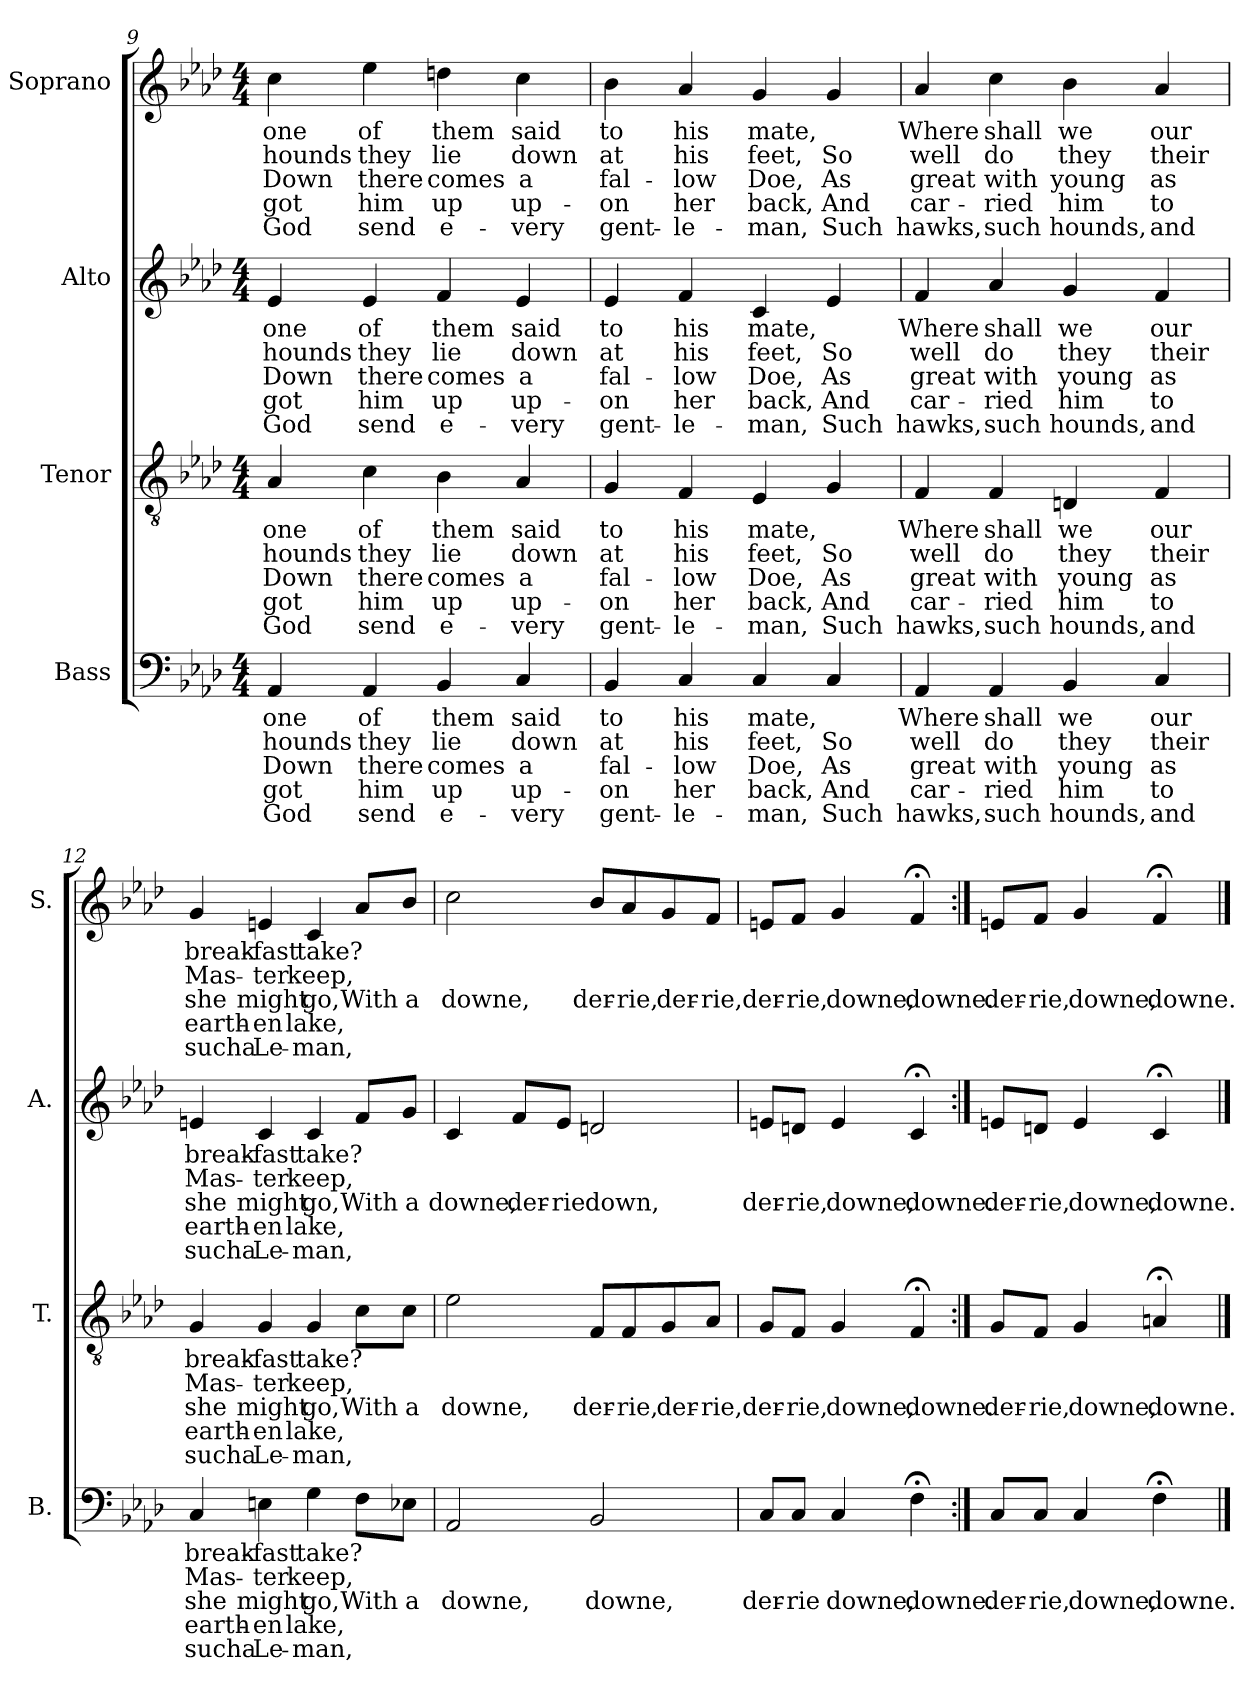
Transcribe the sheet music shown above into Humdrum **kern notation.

**kern	**text	**text	**text	**text	**text	**kern	**text	**text	**text	**text	**text	**kern	**text	**text	**text	**text	**text	**kern	**text	**text	**text	**text	**text
*part4	*part4	*part4	*part4	*part4	*part4	*part3	*part3	*part3	*part3	*part3	*part3	*part2	*part2	*part2	*part2	*part2	*part2	*part1	*part1	*part1	*part1	*part1	*part1
*staff4	*staff4	*staff4	*staff4	*staff4	*staff4	*staff3	*staff3	*staff3	*staff3	*staff3	*staff3	*staff2	*staff2	*staff2	*staff2	*staff2	*staff2	*staff1	*staff1	*staff1	*staff1	*staff1	*staff1
*I"Bass	*	*	*	*	*	*I"Tenor	*	*	*	*	*	*I"Alto	*	*	*	*	*	*I"Soprano	*	*	*	*	*
*I'B.	*	*	*	*	*	*I'T.	*	*	*	*	*	*I'A.	*	*	*	*	*	*I'S.	*	*	*	*	*
!!LO:PB:g=z
*clefF4	*	*	*	*	*	*clefGv2	*	*	*	*	*	*clefG2	*	*	*	*	*	*clefG2	*	*	*	*	*
*k[b-e-a-d-]	*	*	*	*	*	*k[b-e-a-d-]	*	*	*	*	*	*k[b-e-a-d-]	*	*	*	*	*	*k[b-e-a-d-]	*	*	*	*	*
*A-:	*	*	*	*	*	*A-:	*	*	*	*	*	*A-:	*	*	*	*	*	*A-:	*	*	*	*	*
*M4/4	*	*	*	*	*	*M4/4	*	*	*	*	*	*M4/4	*	*	*	*	*	*M4/4	*	*	*	*	*
=9	=9	=9	=9	=9	=9	=9	=9	=9	=9	=9	=9	=9	=9	=9	=9	=9	=9	=9	=9	=9	=9	=9	=9
!	!LO:LY:b	!LO:LY:b	!LO:LY:b	!LO:LY:b	!LO:LY:b	!	!LO:LY:b	!LO:LY:b	!LO:LY:b	!LO:LY:b	!LO:LY:b	!	!LO:LY:b	!LO:LY:b	!LO:LY:b	!LO:LY:b	!LO:LY:b	!	!LO:LY:b	!LO:LY:b	!LO:LY:b	!LO:LY:b	!LO:LY:b
4AA-/	one	hounds	Down	got	God	4A-/	one	hounds	Down	got	God	4e-/	one	hounds	Down	got	God	4cc\	one	hounds	Down	got	God
!	!LO:LY:b	!LO:LY:b	!LO:LY:b	!LO:LY:b	!LO:LY:b	!	!LO:LY:b	!LO:LY:b	!LO:LY:b	!LO:LY:b	!LO:LY:b	!	!LO:LY:b	!LO:LY:b	!LO:LY:b	!LO:LY:b	!LO:LY:b	!	!LO:LY:b	!LO:LY:b	!LO:LY:b	!LO:LY:b	!LO:LY:b
4AA-/	of	they	there	him	send	4c\	of	they	there	him	send	4e-/	of	they	there	him	send	4ee-\	of	they	there	him	send
!	!LO:LY:b	!LO:LY:b	!LO:LY:b	!LO:LY:b	!LO:LY:b	!	!LO:LY:b	!LO:LY:b	!LO:LY:b	!LO:LY:b	!LO:LY:b	!	!LO:LY:b	!LO:LY:b	!LO:LY:b	!LO:LY:b	!LO:LY:b	!	!LO:LY:b	!LO:LY:b	!LO:LY:b	!LO:LY:b	!LO:LY:b
4BB-/	them	lie	comes	up	e-	4B-\	them	lie	comes	up	e-	4f/	them	lie	comes	up	e-	4ddn\	them	lie	comes	up	e-
!	!LO:LY:b	!LO:LY:b	!LO:LY:b	!LO:LY:b	!LO:LY:b	!	!LO:LY:b	!LO:LY:b	!LO:LY:b	!LO:LY:b	!LO:LY:b	!	!LO:LY:b	!LO:LY:b	!LO:LY:b	!LO:LY:b	!LO:LY:b	!	!LO:LY:b	!LO:LY:b	!LO:LY:b	!LO:LY:b	!LO:LY:b
4C/	said	down	a	up-	-very	4A-/	said	down	a	up-	-very	4e-/	said	down	a	up-	-very	4cc\	said	down	a	up-	-very
=10	=10	=10	=10	=10	=10	=10	=10	=10	=10	=10	=10	=10	=10	=10	=10	=10	=10	=10	=10	=10	=10	=10	=10
!	!LO:LY:b	!LO:LY:b	!LO:LY:b	!LO:LY:b	!LO:LY:b	!	!LO:LY:b	!LO:LY:b	!LO:LY:b	!LO:LY:b	!LO:LY:b	!	!LO:LY:b	!LO:LY:b	!LO:LY:b	!LO:LY:b	!LO:LY:b	!	!LO:LY:b	!LO:LY:b	!LO:LY:b	!LO:LY:b	!LO:LY:b
4BB-/	to	at	fal-	-on	gent-	4G/	to	at	fal-	-on	gent-	4e-/	to	at	fal-	-on	gent-	4b-\	to	at	fal-	-on	gent-
!	!LO:LY:b	!LO:LY:b	!LO:LY:b	!LO:LY:b	!LO:LY:b	!	!LO:LY:b	!LO:LY:b	!LO:LY:b	!LO:LY:b	!LO:LY:b	!	!LO:LY:b	!LO:LY:b	!LO:LY:b	!LO:LY:b	!LO:LY:b	!	!LO:LY:b	!LO:LY:b	!LO:LY:b	!LO:LY:b	!LO:LY:b
4C/	his	his	-low	her	-le-	4F/	his	his	-low	her	-le-	4f/	his	his	-low	her	-le-	4a-/	his	his	-low	her	-le-
!	!LO:LY:b	!LO:LY:b	!LO:LY:b	!LO:LY:b	!LO:LY:b	!	!LO:LY:b	!LO:LY:b	!LO:LY:b	!LO:LY:b	!LO:LY:b	!	!LO:LY:b	!LO:LY:b	!LO:LY:b	!LO:LY:b	!LO:LY:b	!	!LO:LY:b	!LO:LY:b	!LO:LY:b	!LO:LY:b	!LO:LY:b
4C/	mate,	feet,	Doe,	back,	-man,	4E-/	mate,	feet,	Doe,	back,	-man,	4c/	mate,	feet,	Doe,	back,	-man,	4g/	mate,	feet,	Doe,	back,	-man,
!	!LO:LY:b	!LO:LY:b	!LO:LY:b	!LO:LY:b	!LO:LY:b	!	!LO:LY:b	!LO:LY:b	!LO:LY:b	!LO:LY:b	!LO:LY:b	!	!LO:LY:b	!LO:LY:b	!LO:LY:b	!LO:LY:b	!LO:LY:b	!	!LO:LY:b	!LO:LY:b	!LO:LY:b	!LO:LY:b	!LO:LY:b
4C/	.	So	As	And	Such	4G/	.	So	As	And	Such	4e-/	.	So	As	And	Such	4g/	.	So	As	And	Such
=11	=11	=11	=11	=11	=11	=11	=11	=11	=11	=11	=11	=11	=11	=11	=11	=11	=11	=11	=11	=11	=11	=11	=11
!	!LO:LY:b	!LO:LY:b	!LO:LY:b	!LO:LY:b	!LO:LY:b	!	!LO:LY:b	!LO:LY:b	!LO:LY:b	!LO:LY:b	!LO:LY:b	!	!LO:LY:b	!LO:LY:b	!LO:LY:b	!LO:LY:b	!LO:LY:b	!	!LO:LY:b	!LO:LY:b	!LO:LY:b	!LO:LY:b	!LO:LY:b
4AA-/	Where	well	great	car-	hawks,	4F/	Where	well	great	car-	hawks,	4f/	Where	well	great	car-	hawks,	4a-/	Where	well	great	car-	hawks,
!	!LO:LY:b	!LO:LY:b	!LO:LY:b	!LO:LY:b	!LO:LY:b	!	!LO:LY:b	!LO:LY:b	!LO:LY:b	!LO:LY:b	!LO:LY:b	!	!LO:LY:b	!LO:LY:b	!LO:LY:b	!LO:LY:b	!LO:LY:b	!	!LO:LY:b	!LO:LY:b	!LO:LY:b	!LO:LY:b	!LO:LY:b
4AA-/	shall	do	with	-ried	such	4F/	shall	do	with	-ried	such	4a-/	shall	do	with	-ried	such	4cc\	shall	do	with	-ried	such
!	!LO:LY:b	!LO:LY:b	!LO:LY:b	!LO:LY:b	!LO:LY:b	!	!LO:LY:b	!LO:LY:b	!LO:LY:b	!LO:LY:b	!LO:LY:b	!	!LO:LY:b	!LO:LY:b	!LO:LY:b	!LO:LY:b	!LO:LY:b	!	!LO:LY:b	!LO:LY:b	!LO:LY:b	!LO:LY:b	!LO:LY:b
4BB-/	we	they	young	him	hounds,	4Dn/	we	they	young	him	hounds,	4g/	we	they	young	him	hounds,	4b-\	we	they	young	him	hounds,
!	!LO:LY:b	!LO:LY:b	!LO:LY:b	!LO:LY:b	!LO:LY:b	!	!LO:LY:b	!LO:LY:b	!LO:LY:b	!LO:LY:b	!LO:LY:b	!	!LO:LY:b	!LO:LY:b	!LO:LY:b	!LO:LY:b	!LO:LY:b	!	!LO:LY:b	!LO:LY:b	!LO:LY:b	!LO:LY:b	!LO:LY:b
4C/	our	their	as	to	and	4F/	our	their	as	to	and	4f/	our	their	as	to	and	4a-/	our	their	as	to	and
!!LO:PB:g=z
=12	=12	=12	=12	=12	=12	=12	=12	=12	=12	=12	=12	=12	=12	=12	=12	=12	=12	=12	=12	=12	=12	=12	=12
!	!LO:LY:b	!LO:LY:b	!LO:LY:b	!LO:LY:b	!LO:LY:b	!	!LO:LY:b	!LO:LY:b	!LO:LY:b	!LO:LY:b	!LO:LY:b	!	!LO:LY:b	!LO:LY:b	!LO:LY:b	!LO:LY:b	!LO:LY:b	!	!LO:LY:b	!LO:LY:b	!LO:LY:b	!LO:LY:b	!LO:LY:b
4C/	break-	Mas-	she	earth-	sucha	4G/	break-	Mas-	she	earth-	sucha	4en/	break-	Mas-	she	earth-	sucha	4g/	break-	Mas-	she	earth-	sucha
!	!LO:LY:b	!LO:LY:b	!LO:LY:b	!LO:LY:b	!LO:LY:b	!	!LO:LY:b	!LO:LY:b	!LO:LY:b	!LO:LY:b	!LO:LY:b	!	!LO:LY:b	!LO:LY:b	!LO:LY:b	!LO:LY:b	!LO:LY:b	!	!LO:LY:b	!LO:LY:b	!LO:LY:b	!LO:LY:b	!LO:LY:b
4En\	-fast	-ter	might	-en	Le-	4G/	-fast	-ter	might	-en	Le-	4c/	-fast	-ter	might	-en	Le-	4en/	-fast	-ter	might	-en	Le-
!	!LO:LY:b	!LO:LY:b	!LO:LY:b	!LO:LY:b	!LO:LY:b	!	!LO:LY:b	!LO:LY:b	!LO:LY:b	!LO:LY:b	!LO:LY:b	!	!LO:LY:b	!LO:LY:b	!LO:LY:b	!LO:LY:b	!LO:LY:b	!	!LO:LY:b	!LO:LY:b	!LO:LY:b	!LO:LY:b	!LO:LY:b
4G\	take?	keep,	go,	lake,	-man,	4G/	take?	keep,	go,	lake,	-man,	4c/	take?	keep,	go,	lake,	-man,	4c/	take?	keep,	go,	lake,	-man,
!	!	!	!LO:LY:b	!	!	!	!	!	!LO:LY:b	!	!	!	!	!	!LO:LY:b	!	!	!	!	!	!LO:LY:b	!	!
8F\L	.	.	With	.	.	8c\L	.	.	With	.	.	8f/L	.	.	With	.	.	8a-/L	.	.	With	.	.
!	!	!	!LO:LY:b	!	!	!	!	!	!LO:LY:b	!	!	!	!	!	!LO:LY:b	!	!	!	!	!	!LO:LY:b	!	!
8E-X\J	.	.	a	.	.	8c\J	.	.	a	.	.	8g/J	.	.	a	.	.	8b-/J	.	.	a	.	.
=13	=13	=13	=13	=13	=13	=13	=13	=13	=13	=13	=13	=13	=13	=13	=13	=13	=13	=13	=13	=13	=13	=13	=13
!	!	!	!LO:LY:b	!	!	!	!	!	!LO:LY:b	!	!	!	!	!	!LO:LY:b	!	!	!	!	!	!LO:LY:b	!	!
2AA-/	.	.	downe,	.	.	2e-\	.	.	downe,	.	.	4c/	.	.	downe,	.	.	2cc\	.	.	downe,	.	.
!	!	!	!	!	!	!	!	!	!	!	!	!	!	!	!LO:LY:b	!	!	!	!	!	!	!	!
.	.	.	.	.	.	.	.	.	.	.	.	8f/L	.	.	der-	.	.	.	.	.	.	.	.
!	!	!	!	!	!	!	!	!	!	!	!	!	!	!	!LO:LY:b	!	!	!	!	!	!	!	!
.	.	.	.	.	.	.	.	.	.	.	.	8e-/J	.	.	-rie	.	.	.	.	.	.	.	.
!	!	!	!LO:LY:b	!	!	!	!	!	!LO:LY:b	!	!	!	!	!	!LO:LY:b	!	!	!	!	!	!LO:LY:b	!	!
2BB-/	.	.	downe,	.	.	8F/L	.	.	der-	.	.	2dn/	.	.	down,	.	.	8b-/L	.	.	der-	.	.
!	!	!	!	!	!	!	!	!	!LO:LY:b	!	!	!	!	!	!	!	!	!	!	!	!LO:LY:b	!	!
.	.	.	.	.	.	8F/	.	.	-rie,	.	.	.	.	.	.	.	.	8a-/	.	.	-rie,	.	.
!	!	!	!	!	!	!	!	!	!LO:LY:b	!	!	!	!	!	!	!	!	!	!	!	!LO:LY:b	!	!
.	.	.	.	.	.	8G/	.	.	der-	.	.	.	.	.	.	.	.	8g/	.	.	der-	.	.
!	!	!	!	!	!	!	!	!	!LO:LY:b	!	!	!	!	!	!	!	!	!	!	!	!LO:LY:b	!	!
.	.	.	.	.	.	8A-/J	.	.	-rie,	.	.	.	.	.	.	.	.	8f/J	.	.	-rie,	.	.
=14	=14	=14	=14	=14	=14	=14	=14	=14	=14	=14	=14	=14	=14	=14	=14	=14	=14	=14	=14	=14	=14	=14	=14
!	!	!	!LO:LY:b	!	!	!	!	!	!LO:LY:b	!	!	!	!	!	!LO:LY:b	!	!	!	!	!	!LO:LY:b	!	!
8C/L	.	.	der-	.	.	8G/L	.	.	der-	.	.	8en/L	.	.	der-	.	.	8en/L	.	.	der-	.	.
!	!	!	!LO:LY:b	!	!	!	!	!	!LO:LY:b	!	!	!	!	!	!LO:LY:b	!	!	!	!	!	!LO:LY:b	!	!
8C/J	.	.	-rie	.	.	8F/J	.	.	-rie,	.	.	8dn/J	.	.	-rie,	.	.	8f/J	.	.	-rie,	.	.
!	!	!	!LO:LY:b	!	!	!	!	!	!LO:LY:b	!	!	!	!	!	!LO:LY:b	!	!	!	!	!	!LO:LY:b	!	!
4C/	.	.	downe,	.	.	4G/	.	.	downe,	.	.	4e/	.	.	downe,	.	.	4g/	.	.	downe,	.	.
!	!	!	!LO:LY:b	!	!	!	!	!	!LO:LY:b	!	!	!	!	!	!LO:LY:b	!	!	!	!	!	!LO:LY:b	!	!
4F;<\	.	.	downe.	.	.	4F;</	.	.	downe.	.	.	4c;</	.	.	downe.	.	.	4f;</	.	.	downe.	.	.
!!LO:PB:g=z
=15:|!	=15:|!	=15:|!	=15:|!	=15:|!	=15:|!	=15:|!	=15:|!	=15:|!	=15:|!	=15:|!	=15:|!	=15:|!	=15:|!	=15:|!	=15:|!	=15:|!	=15:|!	=15:|!	=15:|!	=15:|!	=15:|!	=15:|!	=15:|!
!	!	!	!LO:LY:b	!	!	!	!	!	!LO:LY:b	!	!	!	!	!	!LO:LY:b	!	!	!	!	!	!LO:LY:b	!	!
8C/L	.	.	der-	.	.	8G/L	.	.	der-	.	.	8en/L	.	.	der-	.	.	8en/L	.	.	der-	.	.
!	!	!	!LO:LY:b	!	!	!	!	!	!LO:LY:b	!	!	!	!	!	!LO:LY:b	!	!	!	!	!	!LO:LY:b	!	!
8C/J	.	.	-rie,	.	.	8F/J	.	.	-rie,	.	.	8dn/J	.	.	-rie,	.	.	8f/J	.	.	-rie,	.	.
!	!	!	!LO:LY:b	!	!	!	!	!	!LO:LY:b	!	!	!	!	!	!LO:LY:b	!	!	!	!	!	!LO:LY:b	!	!
4C/	.	.	downe,	.	.	4G/	.	.	downe,	.	.	4e/	.	.	downe,	.	.	4g/	.	.	downe,	.	.
!	!	!	!LO:LY:b	!	!	!	!	!	!LO:LY:b	!	!	!	!	!	!LO:LY:b	!	!	!	!	!	!LO:LY:b	!	!
4F;<\	.	.	downe.	.	.	4An;</	.	.	downe.	.	.	4c;</	.	.	downe.	.	.	4f;</	.	.	downe.	.	.
==	==	==	==	==	==	==	==	==	==	==	==	==	==	==	==	==	==	==	==	==	==	==	==
*-	*-	*-	*-	*-	*-	*-	*-	*-	*-	*-	*-	*-	*-	*-	*-	*-	*-	*-	*-	*-	*-	*-	*-
